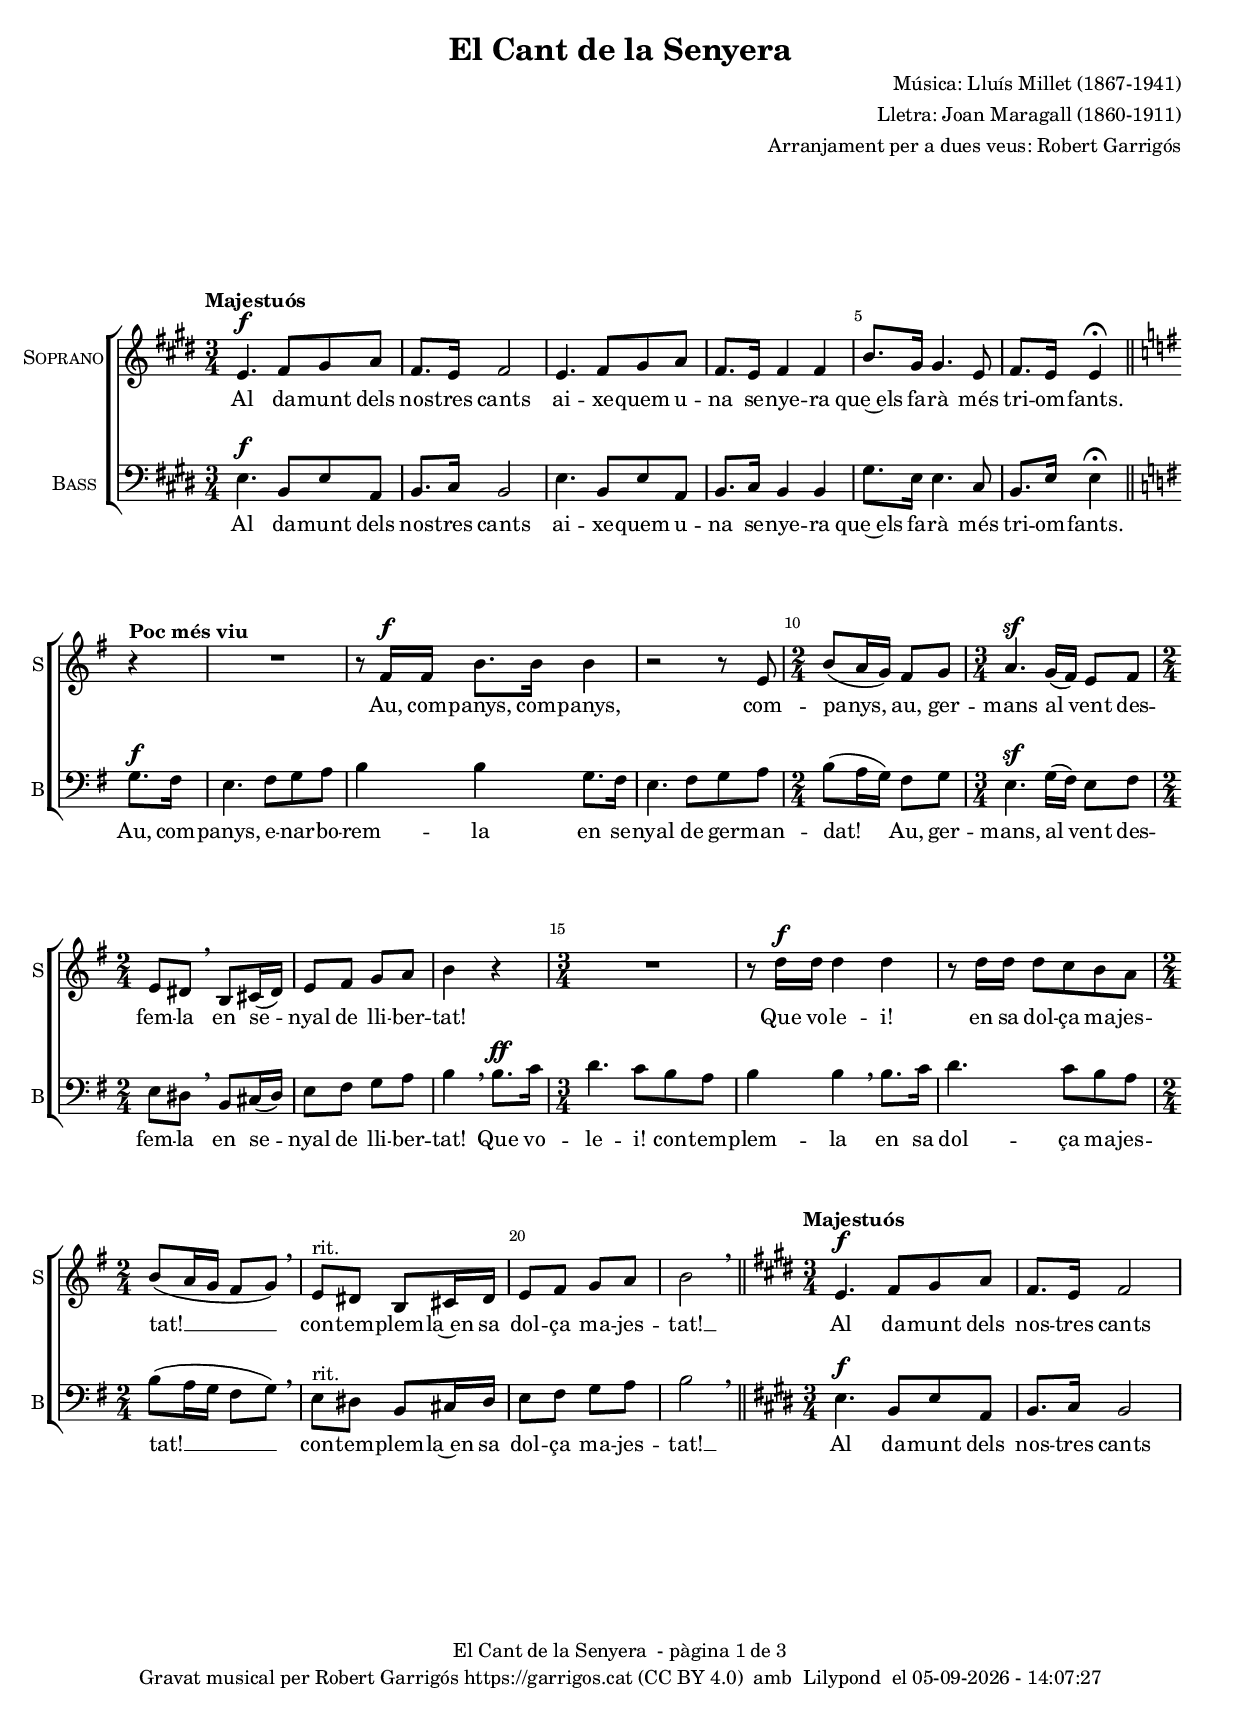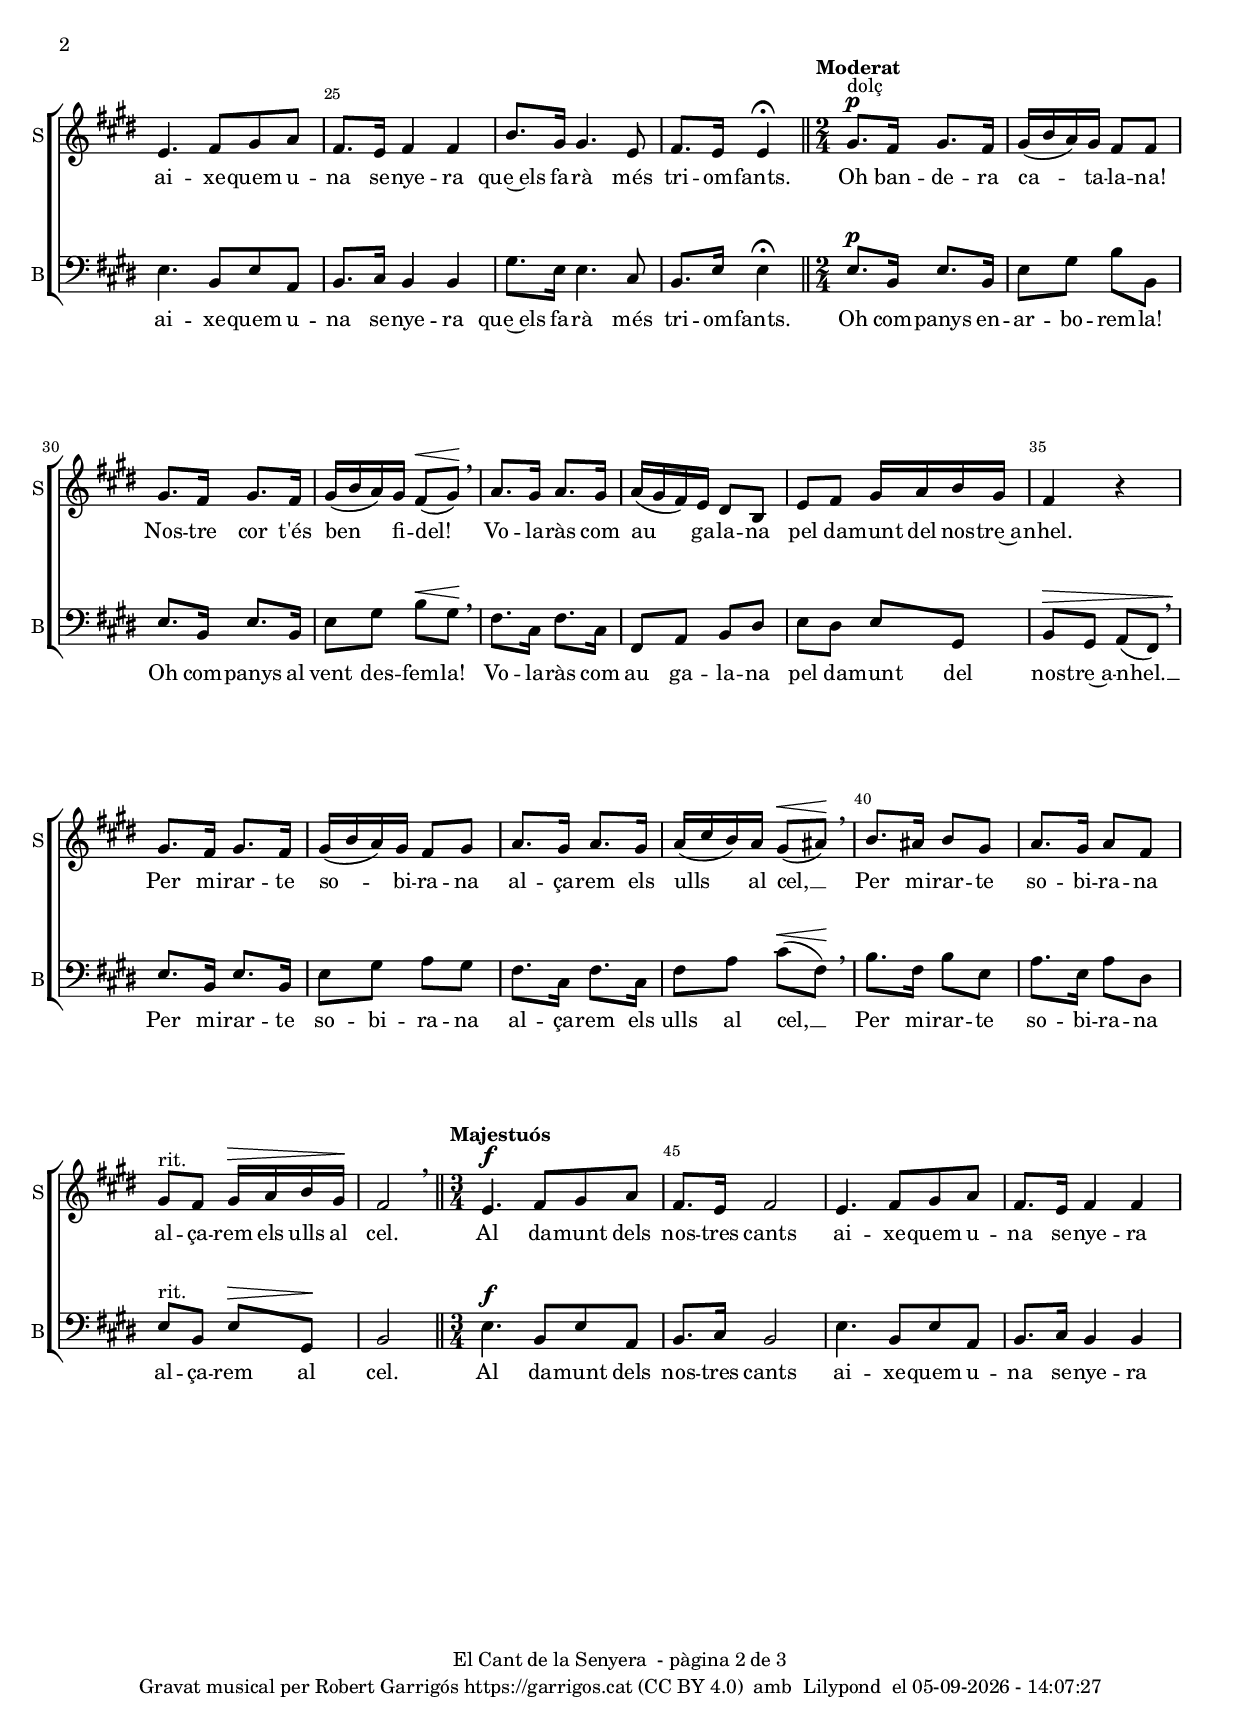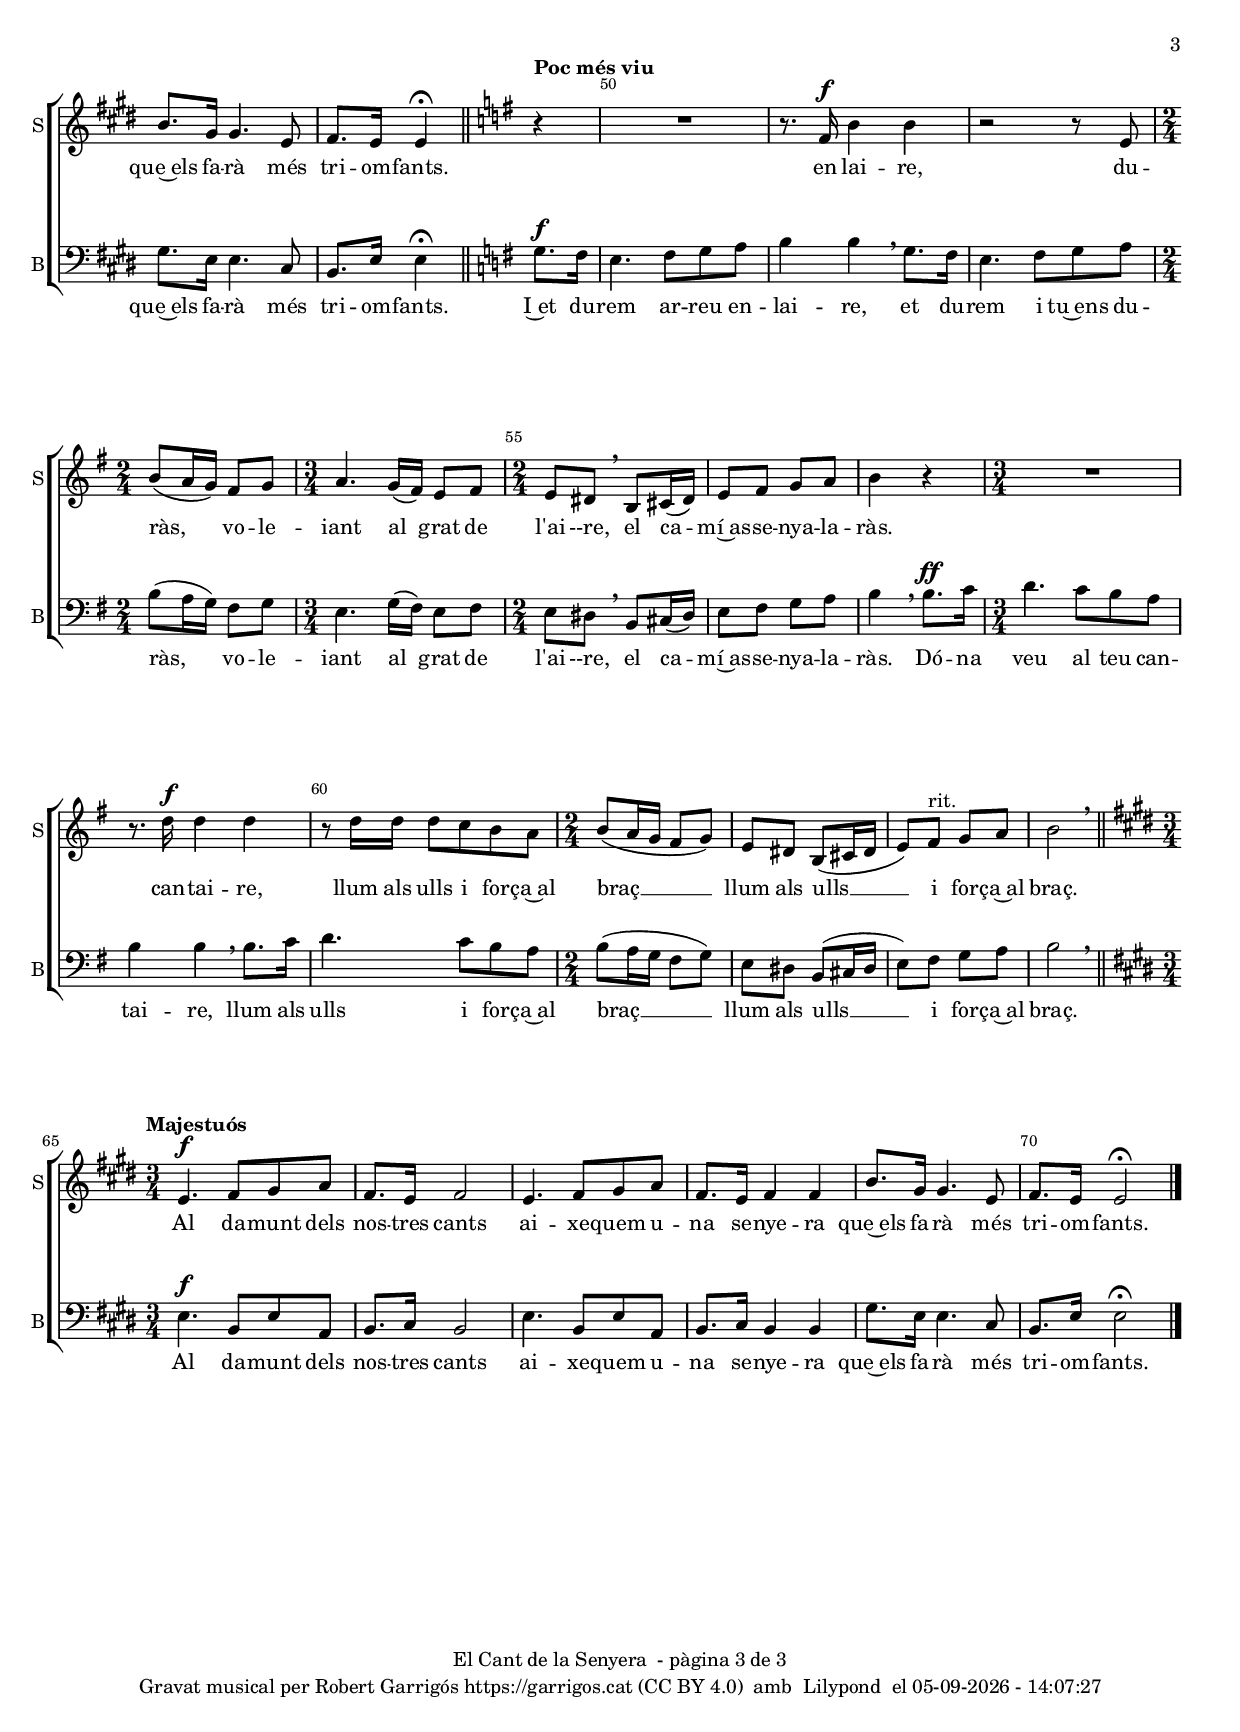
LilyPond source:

\version "2.24.3"
\language "english"

#(set-global-staff-size 17)
data = #(strftime "%d-%m-%Y - %H:%M:%S" (localtime (current-time)))

\paper {
  set-paper-size = "a4"
  top-margin = 10
  indent = 10
  max-systems-per-page = 4
  system-system-spacing.basic-distance = 8
  system-system-spacing.score-markup-spacing = 10
  % system-system-spacing.minium-distance = 8
  % system-system-spacing.padding = 2
  system-system-spacing.stretchability = 12
  % annotate-spacing = ##t
  % print-all-headers = ##t
  % print-first-page-number = ##t
  oddFooterMarkup = \markup {
    \center-column {
      \line { \fromproperty #'header:title " - pàgina" \fromproperty #'page:page-number-string "de" \concat {\page-ref #'lastPage "0" "?"} }
      \fill-line { \fromproperty #'header:copyright }
    }
  }
  evenFooterMarkup = \markup {
     \center-column {
      \line { \fromproperty #'header:title " - pàgina" \fromproperty #'page:page-number-string "de" \concat {\page-ref #'lastPage "0" "?"} }
      \fill-line { \fromproperty #'header:copyright }
    }
  }
}

\header {
  title = "El Cant de la Senyera"
  % subtitle = "Lorem ipsum"
  composer = \markup {
    \right-column {
    \line {"Música: Lluís Millet (1867-1941)"}
    \line {"Lletra: Joan Maragall (1860-1911)"}
    \line {"Arranjament per a dues veus: Robert Garrigós"}
    }

  }
  % opus = "(lorem-ipsum)"
  % piece = "Lorem ipsum"
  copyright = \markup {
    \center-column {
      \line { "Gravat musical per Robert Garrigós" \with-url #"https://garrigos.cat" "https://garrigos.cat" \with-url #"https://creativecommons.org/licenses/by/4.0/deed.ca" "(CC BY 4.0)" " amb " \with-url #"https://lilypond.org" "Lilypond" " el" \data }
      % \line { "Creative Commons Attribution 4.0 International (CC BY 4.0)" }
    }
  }
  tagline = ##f
}

global = {
  % \overrideTimeSignatureSettings
  % 4/4        % timeSignatureFraction
  % 1/4        % baseMomentFraction
  % 2,2        % beatStructure
  % #'()       % beamExceptions
  \key e \major
  \time 3/4
  \override Score.BarNumber.break-visibility = #end-of-line-invisible
  % \set Score.currentBarNumber = #3
  \set Score.barNumberVisibility = #(every-nth-bar-number-visible 5)
  \set Score.tempoHideNote = ##t
  \set Score.printKeyCancellation = ##t
}

majestuos  = {
  \tempo "Majestuós"
  \tempo 4 = 60
}

mesviu = {
  \tempo "Poc més viu"
  \tempo 4 = 96
}

moderat = {
  \tempo "Moderat"
  \tempo 4 = 62
}

SopranoMusic = \relative c' {
  \global
  \majestuos
  e4.\f fs8 gs a |
  fs8. e16 fs2 |
  e4. fs8 gs a |
  fs8.  e16 fs4 fs |
%5
  b8. gs16 gs4. e8 |
  fs8. e16 e4\fermata \bar "||" \key e \minor r4 \bar "|"
  R2. |
  r8 fs16\f fs b8. b16 b4 |
  r2 r8 e,8|
%10
  \time 2/4
  b'8 (a16 g) fs8 g |
  \time 3/4
  a4.\sf g16 (fs) e8 fs |
  \time 2/4
  e8 ds \breathe b8 cs16 (ds) |
  e8 fs g a |
  b4 r4 |
%15
  \time 3/4 R2. |
  r8 d16\f d d4 d4 |
  r8 d16 d d8 c b a |
  \time 2/4
  b8 (a16 g fs8 g)\breathe |
  e8^"rit."
  \tempo 4 = 95 ds
  \tempo 4 = 94 b8
  \tempo 4 = 93 cs16
  \tempo 4 = 92 ds |
%20
  \tempo 4 = 90 e8
  \tempo 4 = 88 fs
  \tempo 4 = 82 g
  \tempo 4 = 78 a |
  \tempo 4 = 65 b2 \breathe \bar "||"

  \key e \major
  \time 3/4 \majestuos
  e,4.\f fs8 gs a |
  fs8. e16 fs2 |
  e4. fs8 gs a |
%25
  fs8.  e16 fs4 fs |
  b8. gs16 gs4. e8 |
  fs8. e16 e4\fermata \bar "||"
  \time 2/4 \moderat ^\markup dolç
  gs8.\p fs16 gs8. fs16 |
  gs16 (b a) gs fs8 fs |
%30
  gs8. fs16 gs8. fs16 |
  gs16 (b a) gs fs8\< (gs)\! \breathe |
  a8. gs16 a8. gs16 |
  a16 (gs fs) e ds8 b8 |
  e fs gs16 a b gs |
%35
  fs4 r4 |
  gs8. fs16 gs8. fs16 |
  gs16 (b a) gs fs8 gs |
  a8. gs16 a8. gs16 |
  a16 (cs b) a gs8\< (as)\! \breathe |
%40
  b8. as16 b8 gs |
  a8. gs16 a8 fs |
  gs^"rit." fs gs16\> a b gs\! |
  fs2 \breathe \bar "||"
  \time 3/4 \majestuos
  e4.\f fs8 gs a |
  fs8. e16 fs2 |
  e4. fs8 gs a |
  fs8.  e16 fs4 fs |
  b8. gs16 gs4. e8 |
  fs8. e16 e4\fermata \bar "||" \key e \minor r4 \bar "|"
  R2. |
  r8. fs16\f b4 b4 |
  r2 r8 e,8|

  \time 2/4
  b'8 (a16 g) fs8 g |
  \time 3/4
  a4. g16 (fs) e8 fs |
  \time 2/4
  e8 ds \breathe b8 cs16 (ds) |
  e8 fs g a |
  b4 r4 |

  \time 3/4 R2. |
  r8. d16\f d4 d4 |
  r8 d16 d d8 c b a |
  \time 2/4
  b8 (a16 g fs8 g) |
  e8 ds b8 (cs16 ds |

  e8) \tempo 4 = 88 fs^"rit." \tempo 4 = 80 g \tempo 4 = 70 a \tempo 4 = 50|
  b2 \breathe \bar "||"
  \key e \major
  \time 3/4 \majestuos
  e,4.\f fs8 gs a |
  fs8. e16 fs2 |
  e4. fs8 gs a |

  fs8.  e16 fs4 fs |
  b8. gs16 gs4. e8 |
  fs8. e16 e2\fermata \bar "|."
  \label #'lastPage
}
SopranoLyrics = \lyricmode {
  Al da -- munt dels nos -- tres cants
  ai -- xe -- quem u -- na se -- nye -- ra
  que~els fa -- rà més tri -- om -- fants.
  Au, com -- panys, com -- panys,
  com -- panys, au, ger -- mans al vent des -- fem -- la
  en se -- nyal de lli -- ber -- tat!
  Que vo -- le -- i!
  en sa dol -- ça ma -- jes -- tat! __
  con -- tem -- plem -- la~en sa dol -- ça ma -- jes -- tat! __
  Al da -- munt dels nos -- tres cants
  ai -- xe -- quem u -- na se -- nye -- ra
  que~els fa -- rà més tri -- om -- fants.
  Oh ban -- de -- ra ca -- ta -- la -- na!
  Nos -- tre cor t'és ben fi -- del!
  Vo -- la -- ràs com au ga -- la -- na
  pel da -- munt del nos -- tre~a -- nhel.
  Per mi -- rar -- te so -- bi -- ra -- na
  al -- ça -- rem els ulls al cel, __
  Per mi -- rar -- te so -- bi -- ra -- na
  al -- ça -- rem els ulls al cel.
  Al da -- munt dels nos -- tres cants
  ai -- xe -- quem u -- na se -- nye -- ra
  que~els fa -- rà més tri -- om -- fants.
  en  lai -- re, du -- ràs,
  vo -- le -- iant al grat de l'ai --re,
  el ca -- mí~as -- se -- nya -- la -- ràs.
  can -- tai -- re,
  llum als ulls i for -- ça~al braç __
  llum als ulls __ i for -- ça~al braç.
  Al da -- munt dels nos -- tres cants
  ai -- xe -- quem u -- na se -- nye -- ra
  que~els fa -- rà més tri -- om -- fants.
}
% AltoMusic = \relative { d'4\f d d d }
% AltoLyrics = \lyricmode { Al -- to ly -- rics }
% TenorMusic = \relative { a4\p a a a }
% TenorLyrics = \lyricmode { Te -- nor ly -- rics }
BassMusic = \relative {
  \global
  e4.\f b8 e a, |
  b8. cs16 b2 |
  e4. b8 e a, |
  b8. cs16 b4 b |
%5
  gs'8. e16 e4. cs8 |
  b8. e16 e4\fermata \bar "||"
  \key e \minor
  \mesviu
  g8.\f fs16 \bar "|"
  e4. fs8 g a |
  b4 b4 g8. fs16 |
  e4. fs8 g a |
%10
  \time 2/4
  b8 (a16 g) fs8 g |
  \time 3/4
  e4.\sf g16 (fs) e8 fs |
  \time 2/4
  e8 ds \breathe b8 cs16 (ds) |
  e8 fs g a |
  b4 \breathe b8.\ff c16 |
%15
  \time 3/4
  d4. c8 b a |
  b4 b \breathe b8. c16 |
  d4. c8 b a |
  \time 2/4
  b8 (a16 g fs8 g)\breathe |
  e8^"rit." ds b8 cs16 ds |
%20
  e8 fs g a |
  b2 \breathe \bar "||"
  \key e \major
  \time 3/4
  e,4.\f b8 e a, |
  b8. cs16 b2 |
  e4. b8 e a, |
%25
  b8. cs16 b4 b |
  gs'8. e16 e4. cs8 |
  b8. e16 e4\fermata \bar "||"
  \time 2/4
  e8.\p b16 e8. b16 |
  e8 gs b b, |
%30
  e8. b16 e8. b16 |
  e8 gs b\< gs\! \breathe |
  fs8. cs16 fs8. cs16 |
  fs,8 a b ds |
  e ds e gs, |
%35
  b \> \tempo 4 = 60  gs \tempo 4 = 58 a (\tempo 4 = 56 fs) \tempo 4 = 48 \! \breathe | \tempo 4 = 62
  e'8. b16 e8. b16 |
  e8 gs a gs |
  fs8. cs16 fs8. cs16 |
  fs8 a cs\< (fs,)\! \breathe |
%40
  b8. fs16 b8 e, |
  a8. e16 a8 ds, |
  e^"rit." \tempo 4 =60 b \tempo 4 = 56 e\> \tempo 4 = 50 gs,\! \tempo 4 = 46 |
  b2 |
  \time 3/4
  e4.\f b8 e a, |
  b8. cs16 b2 |
  e4. b8 e a, |
  b8. cs16 b4 b |
  gs'8. e16 e4. cs8 |
  b8. e16 e4\fermata \bar "||" \key e \minor \mesviu g8.\f fs16 \bar "|"
  e4. fs8 g a |
  b4 b4\breathe g8. fs16 |
  e4. fs8 g a |

  \time 2/4
  b8 (a16 g) fs8 g |
  \time 3/4
  e4. g16 (fs) e8 fs |
  \time 2/4
  e8 ds \breathe b8 cs16 (ds) |
  e8 fs g a |
  b4 \breathe b8.\ff c16 |

  \time 3/4
  d4. c8 b a |
  b4 b \breathe b8. c16 |
  d4. c8 b a |
  \time 2/4
  b8 (a16 g fs8 g) |
  e8 ds b8 (cs16 ds |

  e8) fs g a |
  b2 \breathe \bar "||"
  \time 3/4
  \key e \major
  e,4.\f b8 e a, |
  b8. cs16 b2 |
  e4. b8 e a, |
  b8. cs16 b4 b |

  gs'8. e16 e4. cs8 |
  b8. e16 e2\fermata \bar "|."
}
BassLyrics = \lyricmode {
  Al da -- munt dels nos -- tres cants
  ai -- xe -- quem u -- na se -- nye -- ra
  que~els fa -- rà més tri -- om -- fants.
  Au, com -- panys, e -- nar -- bo -- rem -- la
  en se -- nyal de ger -- man -- dat!
  Au, ger -- mans, al vent des -- fem -- la
  en se -- nyal de lli -- ber -- tat!
  Que vo -- le -- i! con -- tem -- plem -- la
  en sa dol -- ça ma -- jes -- tat! __
  con -- tem -- plem -- la~en sa dol -- ça ma -- jes -- tat! __
  Al da -- munt dels nos -- tres cants
  ai -- xe -- quem u -- na se -- nye -- ra
  que~els fa -- rà més tri -- om -- fants.
  Oh com -- panys en -- ar -- bo -- rem -- la!
  Oh com -- panys al vent des -- fem -- la!
  Vo -- la -- ràs com au ga -- la -- na
  pel da -- munt del nos -- tre~a -- nhel. __
  Per mi -- rar -- te so -- bi -- ra -- na
  al -- ça -- rem els ulls al cel, __
  Per mi -- rar -- te so -- bi -- ra -- na
  al -- ça -- rem al cel.
  Al da -- munt dels nos -- tres cants
  ai -- xe -- quem u -- na se -- nye -- ra
  que~els fa -- rà més tri -- om -- fants.
  I~et du -- rem ar -- reu en -- lai -- re,
  et du -- rem i tu~ens du -- ràs,
  vo -- le -- iant al grat de l'ai --re,
  el ca -- mí~as -- se -- nya -- la -- ràs.
  Dó -- na veu al teu can -- tai -- re,
  llum als ulls i for -- ça~al braç __
  llum als ulls __ i for -- ça~al braç.
  Al da -- munt dels nos -- tres cants
  ai -- xe -- quem u -- na se -- nye -- ra
  que~els fa -- rà més tri -- om -- fants.

 }
% PianoRHMusic = \relative { c' e g c }
% PianoDynamics = { s2\mp s4 s4 }
% PianoLHMusic = \relative { c e g c }

% TwoVoicesPerStaff = ##t

Layout = \layout {
  \context {
    \Score
    \override BarNumber.padding = #2

  }
}


\include "satb.ly"
